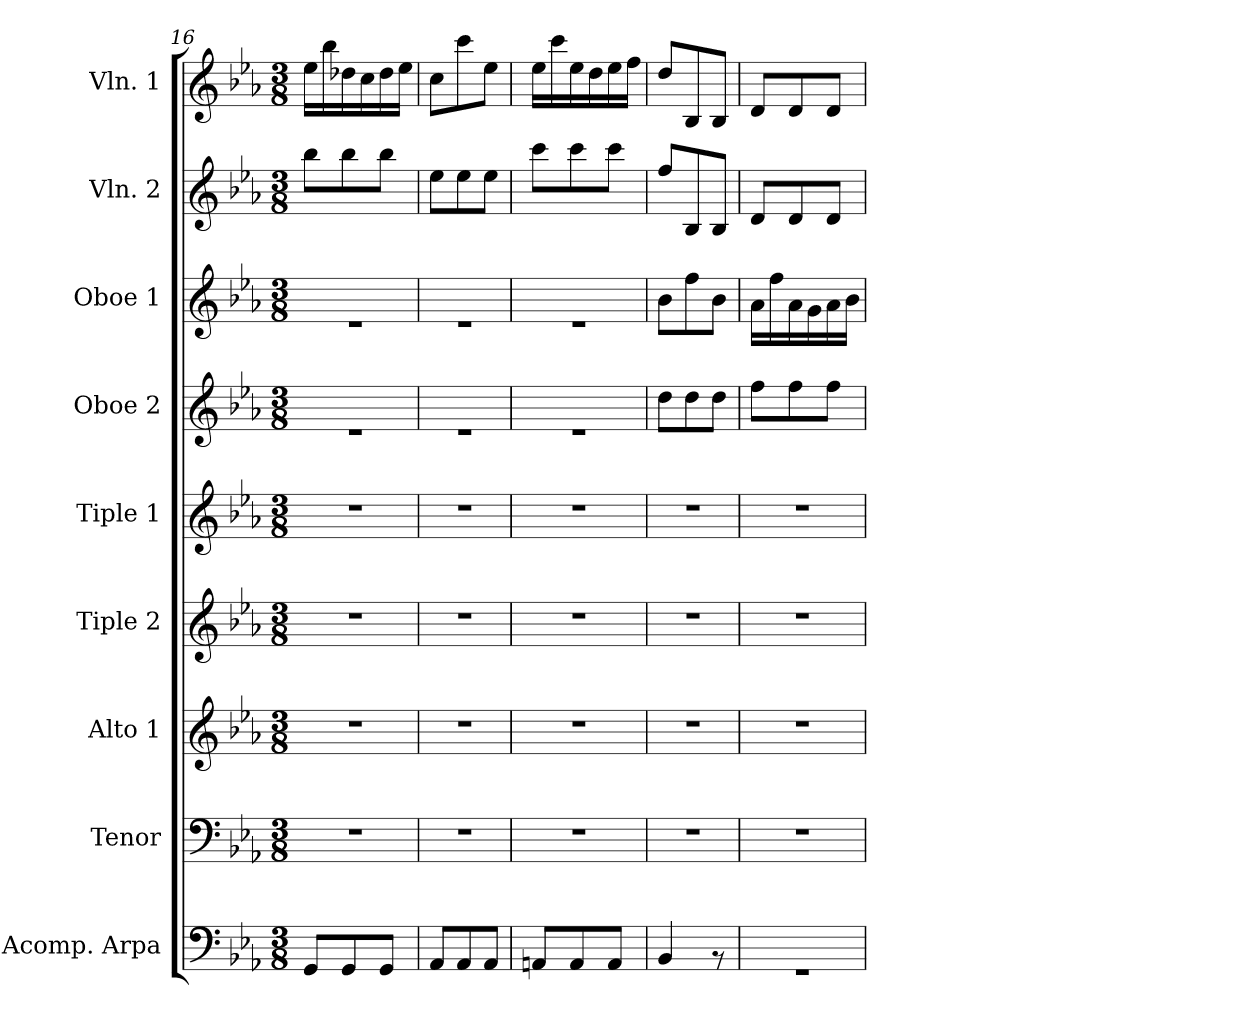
**kern	**kern	**kern	**kern	**kern	**kern	**kern	**kern	**kern
*part9	*part8	*part7	*part6	*part5	*part4	*part3	*part2	*part1
*staff9	*staff8	*staff7	*staff6	*staff5	*staff4	*staff3	*staff2	*staff1
*I"Acomp. Arpa	*I"Tenor	*I"Alto 1	*I"Tiple 2	*I"Tiple 1	*I"Oboe 2	*I"Oboe 1	*I"Vln. 2	*I"Vln. 1
*I'Acomp. Arpa	*I'Tenor	*I'Alto 1	*I'Tiple 2	*I'Tiple 1	*I'Oboe 2	*I'Oboe 1	*I'Vln. 2	*I'Vln. 1
*clefF4	*clefF4	*clefG2	*clefG2	*clefG2	*clefG2	*clefG2	*clefG2	*clefG2
*k[b-e-a-]	*k[b-e-a-]	*k[b-e-a-]	*k[b-e-a-]	*k[b-e-a-]	*k[b-e-a-]	*k[b-e-a-]	*k[b-e-a-]	*k[b-e-a-]
*E-:	*E-:	*E-:	*E-:	*E-:	*E-:	*E-:	*E-:	*E-:
*M3/8	*M3/8	*M3/8	*M3/8	*M3/8	*M3/8	*M3/8	*M3/8	*M3/8
=16	=16	=16	=16	=16	=16	=16	=16	=16
8GG/L	4.r	4.r	4.r	4.r	4.re	4.re	8bb-\L	16ee-\LL
.	.	.	.	.	.	.	.	16bb-\
8GG/	.	.	.	.	.	.	8bb-\	16dd-X\
.	.	.	.	.	.	.	.	16cc\
8GG/J	.	.	.	.	.	.	8bb-\J	16dd-\
.	.	.	.	.	.	.	.	16ee-\JJ
=17	=17	=17	=17	=17	=17	=17	=17	=17
8AA-/L	4.r	4.r	4.r	4.r	4.re	4.re	8ee-\L	8cc\L
8AA-/	.	.	.	.	.	.	8ee-\	8ccc\
8AA-/J	.	.	.	.	.	.	8ee-\J	8ee-\J
=18	=18	=18	=18	=18	=18	=18	=18	=18
8AAn/L	4.r	4.r	4.r	4.r	4.re	4.re	8ccc\L	16ee-\LL
.	.	.	.	.	.	.	.	16ccc\
8AA/	.	.	.	.	.	.	8ccc\	16ee-\
.	.	.	.	.	.	.	.	16dd\
8AA/J	.	.	.	.	.	.	8ccc\J	16ee-\
.	.	.	.	.	.	.	.	16ff\JJ
=19	=19	=19	=19	=19	=19	=19	=19	=19
4BB-/	4.r	4.r	4.r	4.r	8dd\L	8b-\L	8ff/L	8dd/L
.	.	.	.	.	8dd\	8ff\	8B-/	8B-/
8rAA	.	.	.	.	8dd\J	8b-\J	8B-/J	8B-/J
=20	=20	=20	=20	=20	=20	=20	=20	=20
4.rGG	4.r	4.r	4.r	4.r	8ff\L	16a-\LL	8d/L	8d/L
.	.	.	.	.	.	16ff\	.	.
.	.	.	.	.	8ff\	16a-\	8d/	8d/
.	.	.	.	.	.	16g\	.	.
.	.	.	.	.	8ff\J	16a-\	8d/J	8d/J
.	.	.	.	.	.	16b-\JJ	.	.
=	=	=	=	=	=	=	=	=
*-	*-	*-	*-	*-	*-	*-	*-	*-
